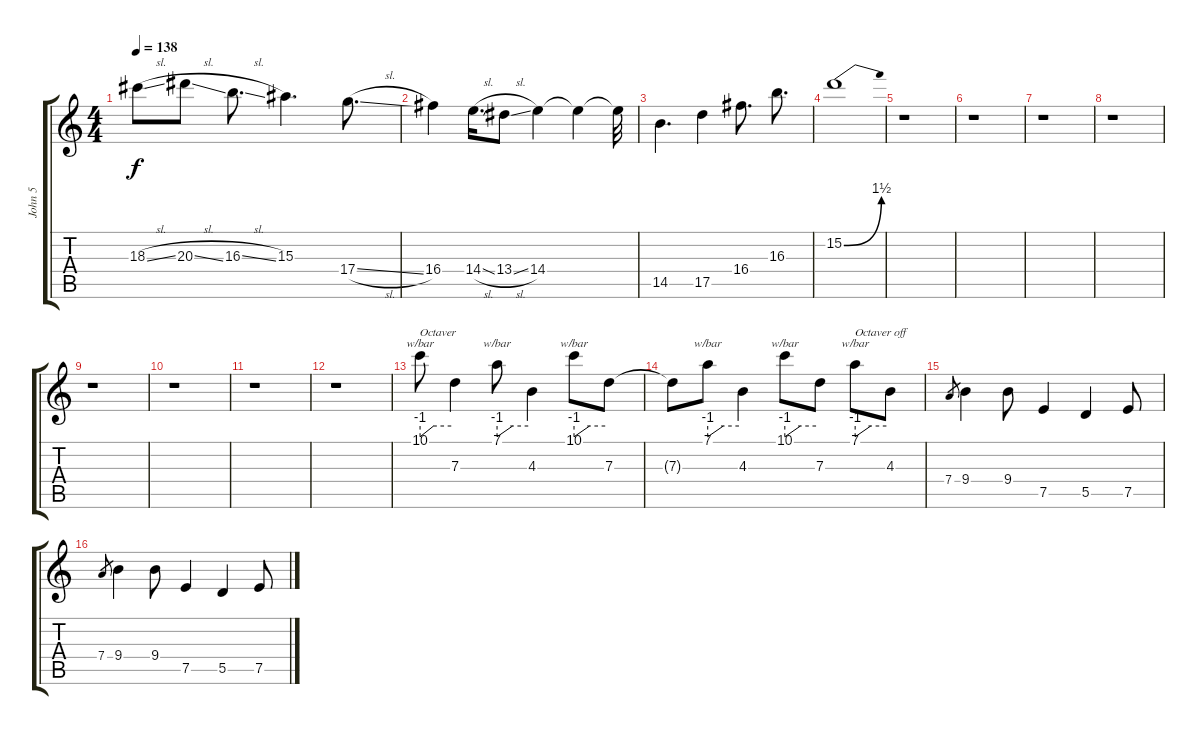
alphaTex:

\track ("John 5" "John 5") {instrument distortionguitar}
\staff {score tabs}
\tuning (E4 B3 G3 D3 A2 E2) {hide}
\ts (4 4)
\tempo 138
\clef g2
\ks c
18.3{sl}.8{dy f} 20.3{sl}.8 16.3{sl}.8{d} 15.3.4{d} 17.4{sl}.8{d} |
16.4.4 14.4{sl}.16{d} 13.4{sl}.8 14.4.4 14.4{t}.4 14.4{t}.32 |
14.5.4{d} 17.5.4 16.4.8{d} 16.3.8{d} |
15.2{be (bend 0 0 60 6)}.1 |
r.1 |
r.1 |
r.1 |
r.1 |
r.1 |
r.1 |
r.1 |
r.1 |
10.1.8{tbe (custom default 0 -4 26 0 60 0) txt "Octaver"} 7.3.4 7.1.8{tbe (custom default 0 -4 30 0 60 0)} 4.3.4 10.1.8{tbe (custom default 0 -4 30 0 60 0)} 7.3.8 |
7.3{t}.8 7.1.8{tbe (custom default 0 -4 30 0 60 0)} 4.3.4 10.1.8{tbe (custom default 0 -4 30 0 60 0)} 7.3.8 7.1.8{tbe (custom default 0 -4 30 0 60 0) txt "Octaver off"} 4.3.8 |
7.4.8{gr} 9.4.4 9.4.8 7.5.4 5.5.4 7.5.8 |
7.4.8{gr} 9.4.4 9.4.8 7.5.4 5.5.4 7.5.8
